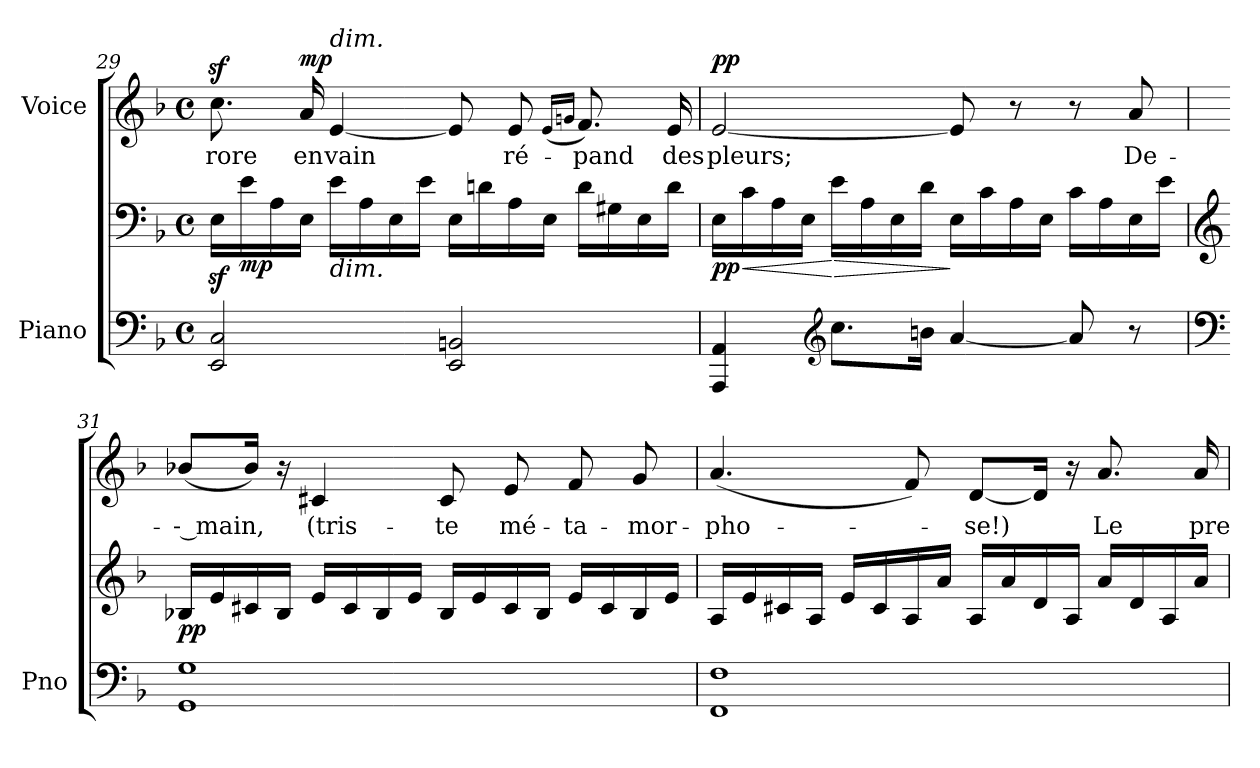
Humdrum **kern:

**kern	**kern	**dynam	**kern	**text	**dynam
*part2	*part2	*part2	*part1	*part1	*part1
*staff3	*staff2	*staff2/3	*staff1	*staff1	*staff1
*I"Piano	*	*	*I"Voice	*	*
*I'Pno	*	*	*	*	*
!!LO:LB:g=z
*clefF4	*clefF4	*	*clefG2	*	*
*k[b-]	*k[b-]	*	*k[b-]	*	*
*M4/4	*M4/4	*	*M4/4	*	*
*met(c)	*met(c)	*	*met(c)	*	*
=29	=29	=29	=29	=29	=29
!	!	!LO:DY:b	!	!LO:LY:b	!LO:DY:a
2EE/ 2C/	16Ez<\LL	other-dynamics	8.ccz>\	- rore	other-dynamics
!	!	!LO:DY:b	!	!	!
.	16e\	mp	.	.	.
.	16A\	.	.	.	.
!	!	!	!	!LO:LY:b	!LO:DY:a
.	16E\JJ	.	16a/	en	mp
!	!	!	!LO:TX:a:i:t=dim.	!	!
!	!LO:TX:b:i:t=dim.	!	!	!	!
!	!	!	!	!LO:LY:b	!
.	16e\LL	.	[4e/	vain	.
.	16A\	.	.	.	.
.	16E\	.	.	.	.
.	16e\JJ	.	.	.	.
2EE/ 2BBn/	16E\LL	.	8e/]	.	.
.	16dn\	.	.	.	.
!	!	!	!	!LO:LY:b	!
.	16A\	.	8e/	ré-	.
.	16E\JJ	.	.	.	.
.	.	.	(<16qe/LL	.	.
.	.	.	16qgn/JJ	.	.
!	!	!	!	!LO:LY:b	!
.	16d\LL	.	8.f/)	-pand	.
.	16G#X\	.	.	.	.
.	16E\	.	.	.	.
!	!	!	!	!LO:LY:b	!
.	16d\JJ	.	16e/	des	.
=30	=30	=30	=30	=30	=30
!	!	!LO:HP:b	!	!LO:LY:b	!
!	!	!LO:DY:n=1:b	!	!	!LO:DY:a
4AAA/ 4AA/	16E\LL	< pp	[2e/	pleurs;	pp
.	16c\	.	.	.	.
.	16A\	.	.	.	.
.	16E\JJ	.	.	.	.
*clefG2	*	*	*	*	*
!	!	!LO:HP:n=1:b	!	!	!
8.cc\L	16e\LL	[ >	.	.	.
.	16A\	.	.	.	.
.	16E\	.	.	.	.
16bn\Jk	16d\JJ	.	.	.	.
[4a/	16E\LL	]	8e/]	.	.
.	16c\	.	.	.	.
.	16A\	.	8r	.	.
.	16E\JJ	.	.	.	.
8a/]	16c\LL	.	8r	.	.
.	16A\	.	.	.	.
!	!	!	!	!LO:LY:b	!
8r	16E\	.	8a/	De-	.
.	16e\JJ	.	.	.	.
!!LO:PB:g=z
=31	=31	=31	=31	=31	=31
*clefF4	*clefG2	*	*	*	*
!	!	!LO:DY:b	!	!LO:LY:b	!
1GG 1G	16B-X/LL	pp	(<8b-X/L	-- main,	.
.	16e/	.	.	.	.
.	16c#X/	.	16b-/Jk)	.	.
.	16B-/JJ	.	16r	.	.
!	!	!	!	!LO:LY:b	!
.	16e/LL	.	4c#X/	(tris-	.
.	16c#/	.	.	.	.
.	16B-/	.	.	.	.
.	16e/JJ	.	.	.	.
!	!	!	!	!LO:LY:b	!
.	16B-/LL	.	8c#/	-te	.
.	16e/	.	.	.	.
!	!	!	!	!LO:LY:b	!
.	16c#/	.	8e/	mé-	.
.	16B-/JJ	.	.	.	.
!	!	!	!	!LO:LY:b	!
.	16e/LL	.	8f/	-ta-	.
.	16c#/	.	.	.	.
!	!	!	!	!LO:LY:b	!
.	16B-/	.	8g/	-mor-	.
.	16e/JJ	.	.	.	.
=32	=32	=32	=32	=32	=32
*^	*	*	*	*	*
!	!	!	!	!	!LO:LY:b	!
1FF 1F	2ryy	16A/LL	.	(<4.a/	-pho-	.
.	.	16e/	.	.	.	.
.	.	16c#X/	.	.	.	.
.	.	16A/JJ	.	.	.	.
.	.	16e/LL	.	.	.	.
.	.	16c#/	.	.	.	.
.	.	16A/	.	8f/)	.	.
.	.	16a/JJ	.	.	.	.
!	!	!	!	!	!LO:LY:b	!
.	4ryy	16A/LL	.	[8d/L	-se!)	.
.	.	16a/	.	.	.	.
.	.	16d/	.	16d/Jk]	.	.
.	.	16A/JJ	.	16r	.	.
!	!	!	!	!	!LO:LY:b	!
.	8ryy	16a/LL	.	8.a/	Le	.
.	.	16d/	.	.	.	.
.	16ryy	16A/	.	.	.	.
!	!	!	!	!	!LO:LY:b	!
.	16ryy	16a/JJ	.	16a/	pre-	.
*v	*v	*	*	*	*	*
=	=	=	=	=	=
*-	*-	*-	*-	*-	*-
